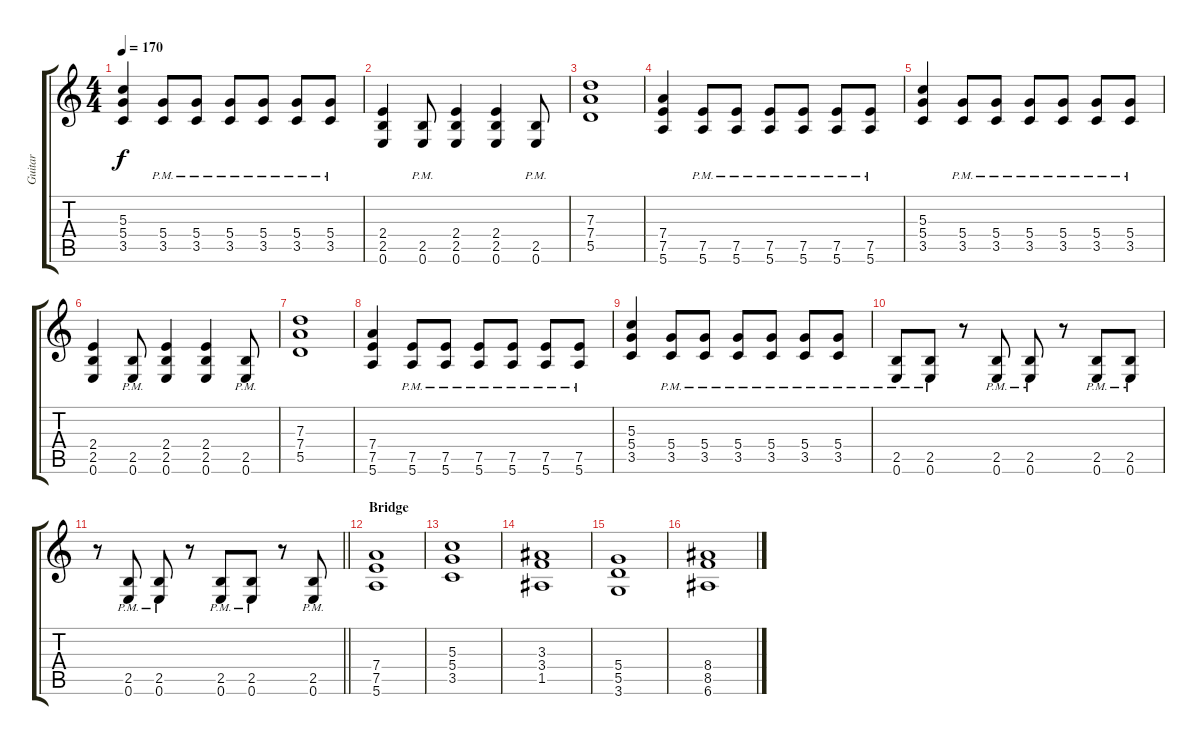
\track ("Guitar" "Guitar") {instrument distortionguitar}
\staff {score tabs}
\tuning (E4 B3 G3 D3 A2 E2) {hide}
\ts (4 4)
\tempo 170
\clef g2
\ks c
(5.3 5.4 3.5).4{dy f} (5.4{pm} 3.5{pm}).8 (5.4{pm} 3.5{pm}).8 (5.4{pm} 3.5{pm}).8 (5.4{pm} 3.5{pm}).8 (5.4{pm} 3.5{pm}).8 (5.4{pm} 3.5{pm}).8 |
(2.4 2.5 0.6).4 (2.5{pm} 0.6{pm}).8 (2.4 2.5 0.6).4 (2.4 2.5 0.6).4 (2.5{pm} 0.6{pm}).8 |
(7.3 7.4 5.5).1 |
(7.4 7.5 5.6).4 (7.5{pm} 5.6{pm}).8 (7.5{pm} 5.6{pm}).8 (7.5{pm} 5.6{pm}).8 (7.5{pm} 5.6{pm}).8 (7.5{pm} 5.6{pm}).8 (7.5{pm} 5.6{pm}).8 |
(5.3 5.4 3.5).4 (5.4{pm} 3.5{pm}).8 (5.4{pm} 3.5{pm}).8 (5.4{pm} 3.5{pm}).8 (5.4{pm} 3.5{pm}).8 (5.4{pm} 3.5{pm}).8 (5.4{pm} 3.5{pm}).8 |
(2.4 2.5 0.6).4 (2.5{pm} 0.6{pm}).8 (2.4 2.5 0.6).4 (2.4 2.5 0.6).4 (2.5{pm} 0.6{pm}).8 |
(7.3 7.4 5.5).1 |
(7.4 7.5 5.6).4 (7.5{pm} 5.6{pm}).8 (7.5{pm} 5.6{pm}).8 (7.5{pm} 5.6{pm}).8 (7.5{pm} 5.6{pm}).8 (7.5{pm} 5.6{pm}).8 (7.5{pm} 5.6{pm}).8 |
(5.3 5.4 3.5).4 (5.4{pm} 3.5{pm}).8 (5.4{pm} 3.5{pm}).8 (5.4{pm} 3.5{pm}).8 (5.4{pm} 3.5{pm}).8 (5.4{pm} 3.5{pm}).8 (5.4{pm} 3.5{pm}).8 |
(2.5{pm} 0.6{pm}).8 (2.5{pm} 0.6{pm}).8 r.8 (2.5{pm} 0.6{pm}).8 (2.5{pm} 0.6{pm}).8 r.8 (2.5{pm} 0.6{pm}).8 (2.5{pm} 0.6{pm}).8 |
\barLineRight lightlight
r.8 (2.5{pm} 0.6{pm}).8 (2.5{pm} 0.6{pm}).8 r.8 (2.5{pm} 0.6{pm}).8 (2.5{pm} 0.6{pm}).8 r.8 (2.5{pm} 0.6{pm}).8 |
\section ("" "Bridge ")
(7.4 7.5 5.6).1 |
(5.3 5.4 3.5).1 |
(3.3 3.4 1.5).1 |
(5.4 5.5 3.6).1 |
(8.4 8.5 6.6).1
